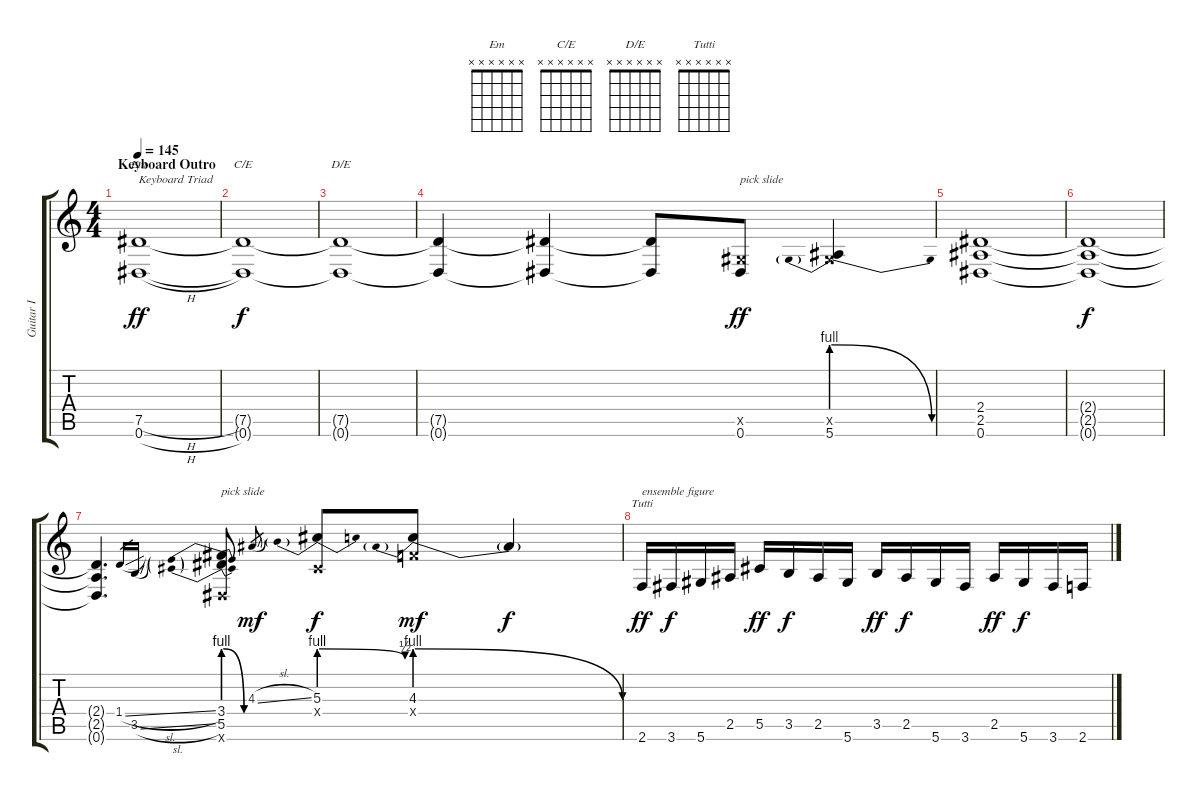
\track ("Guitar I" "Guitar I") {instrument overdrivenguitar}
\staff {score tabs}
\tuning (Eb4 Bb3 Gb3 Db3 Ab2 Eb2) {hide}
\chord ("Em" x x x x x x)
\chord ("C/E" x x x x x x)
\chord ("D/E" x x x x x x)
\chord ("Tutti" x x x x x x)
\ts (4 4)
\section ("" "Keyboard Outro")
\tempo 145
\clef g2
\ks c
(7.5{h} 0.6{h}).1{ch "Em" txt "Keyboard Triad" dy ff} |
(7.5{t} 0.6{t}).1{ch "C/E" dy f} |
(7.5{t} 0.6{t}).1{ch "D/E"} |
(7.5{t} 0.6{t}).4 (7.5{t} 0.6{t}).4 (7.5{t} 0.6{t}).8 (0.5{x} 0.6).8{txt "pick slide" dy ff} (0.5{x} 5.6{be (prebendrelease 0 4 60 0)}).4 |
(2.4 2.5 0.6).1 |
(2.4{t} 2.5{t} 0.6{t}).1{dy f} |
(2.4{t} 2.5{t} 0.6{t}).4{d} 1.4{sl}.16{gr} 3.5{sl}.16{gr} (3.4{be (prebendrelease 0 4 60 0)} 5.5{be (prebendrelease 0 4 60 0)} 0.6{x}).8{txt "pick slide"} 4.3{sl}.8{gr dy mf} (5.3{be (prebendrelease 0 4 60 2)} 0.4{x}).8{dy f} (4.3{be (prebendrelease 0 4 60 0)} 4.4{x}).8{dy mf} 4.3{t}.4{dy f} |
2.6.16{ch "Tutti" txt "ensemble figure" dy ff} 3.6.16{dy f} 5.6.16 2.5.16 5.5.16{dy ff} 3.5.16{dy f} 2.5.16 5.6.16 3.5.16{dy ff} 2.5.16{dy f} 5.6.16 3.6.16 2.5.16{dy ff} 5.6.16{dy f} 3.6.16 2.6.16
